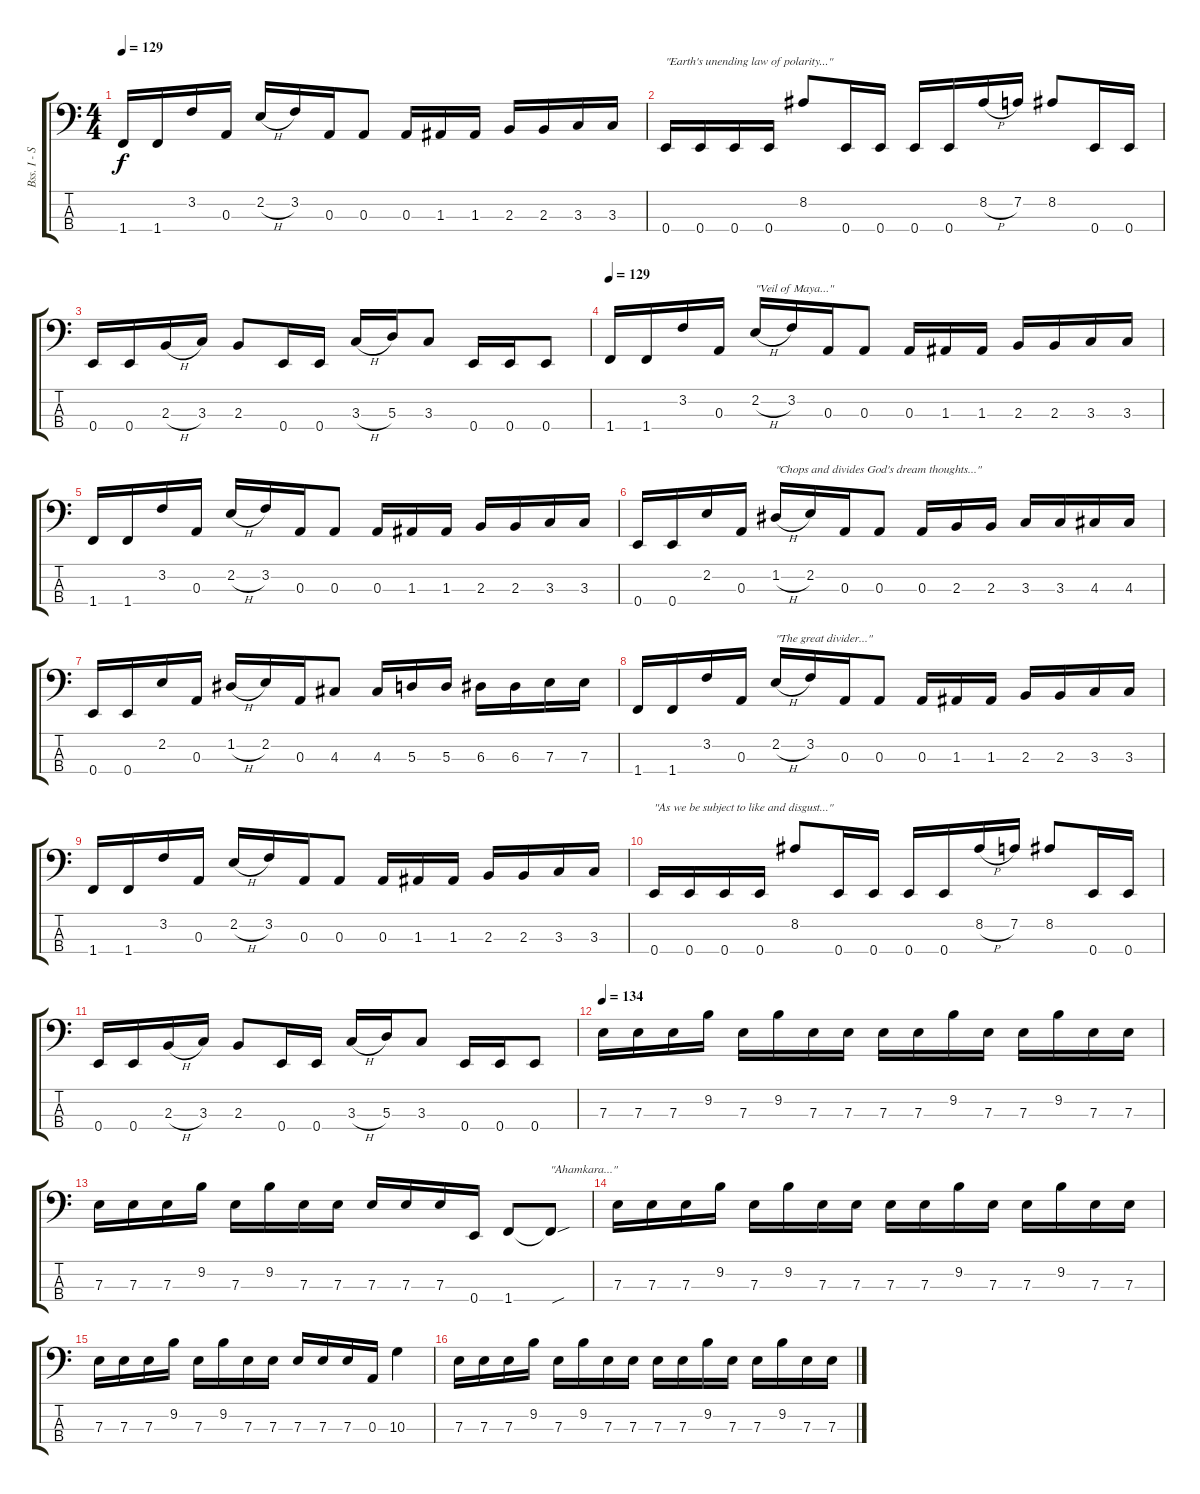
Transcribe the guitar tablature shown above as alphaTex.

\track ("Bss. I - Shawn Malone (Fretless Bass)" "Bss. I - S") {instrument fretlessbass}
\staff {score tabs}
\tuning (G2 D2 A1 E1) {hide}
\ts (4 4)
\tempo 129
\clef f4
\ks c
1.4.16{dy f} 1.4.16 3.2.16 0.3.16 2.2{h}.16 3.2.16 0.3.16 0.3.8 0.3.16 1.3.16 1.3.16 2.3.16 2.3.16 3.3.16 3.3.16 |
0.4.16{txt "\"Earth's unending law of polarity...\""} 0.4.16 0.4.16 0.4.16 8.2.8 0.4.16 0.4.16 0.4.16 0.4.16 8.2{h}.16 7.2.16 8.2.8 0.4.16 0.4.16 |
0.4.16 0.4.16 2.3{h}.16 3.3.16 2.3.8 0.4.16 0.4.16 3.3{h}.16 5.3.16 3.3.8 0.4.16 0.4.16 0.4.8 |
\tempo 129
1.4.16 1.4.16 3.2.16 0.3.16 2.2{h}.16{txt "\"Veil of Maya...\""} 3.2.16 0.3.16 0.3.8 0.3.16 1.3.16 1.3.16 2.3.16 2.3.16 3.3.16 3.3.16 |
1.4.16 1.4.16 3.2.16 0.3.16 2.2{h}.16 3.2.16 0.3.16 0.3.8 0.3.16 1.3.16 1.3.16 2.3.16 2.3.16 3.3.16 3.3.16 |
0.4.16 0.4.16 2.2.16 0.3.16 1.2{h}.16{txt "\"Chops and divides God's dream thoughts...\""} 2.2.16 0.3.16 0.3.8 0.3.16 2.3.16 2.3.16 3.3.16 3.3.16 4.3.16 4.3.16 |
0.4.16 0.4.16 2.2.16 0.3.16 1.2{h}.16 2.2.16 0.3.16 4.3.8 4.3.16 5.3.16 5.3.16 6.3.16 6.3.16 7.3.16 7.3.16 |
1.4.16 1.4.16 3.2.16 0.3.16 2.2{h}.16{txt "\"The great divider...\""} 3.2.16 0.3.16 0.3.8 0.3.16 1.3.16 1.3.16 2.3.16 2.3.16 3.3.16 3.3.16 |
1.4.16 1.4.16 3.2.16 0.3.16 2.2{h}.16 3.2.16 0.3.16 0.3.8 0.3.16 1.3.16 1.3.16 2.3.16 2.3.16 3.3.16 3.3.16 |
0.4.16{txt "\"As we be subject to like and disgust...\""} 0.4.16 0.4.16 0.4.16 8.2.8 0.4.16 0.4.16 0.4.16 0.4.16 8.2{h}.16 7.2.16 8.2.8 0.4.16 0.4.16 |
0.4.16 0.4.16 2.3{h}.16 3.3.16 2.3.8 0.4.16 0.4.16 3.3{h}.16 5.3.16 3.3.8 0.4.16 0.4.16 0.4.8 |
\tempo 134
7.3.16 7.3.16 7.3.16 9.2.16 7.3.16 9.2.16 7.3.16 7.3.16 7.3.16 7.3.16 9.2.16 7.3.16 7.3.16 9.2.16 7.3.16 7.3.16 |
7.3.16 7.3.16 7.3.16 9.2.16 7.3.16 9.2.16 7.3.16 7.3.16 7.3.16 7.3.16 7.3.16 0.4.16 1.4.8 1.4{sou t}.8{txt "\"Ahamkara...\""} |
7.3.16 7.3.16 7.3.16 9.2.16 7.3.16 9.2.16 7.3.16 7.3.16 7.3.16 7.3.16 9.2.16 7.3.16 7.3.16 9.2.16 7.3.16 7.3.16 |
7.3.16 7.3.16 7.3.16 9.2.16 7.3.16 9.2.16 7.3.16 7.3.16 7.3.16 7.3.16 7.3.16 0.3.16 10.3.4 |
7.3.16 7.3.16 7.3.16 9.2.16 7.3.16 9.2.16 7.3.16 7.3.16 7.3.16 7.3.16 9.2.16 7.3.16 7.3.16 9.2.16 7.3.16 7.3.16
